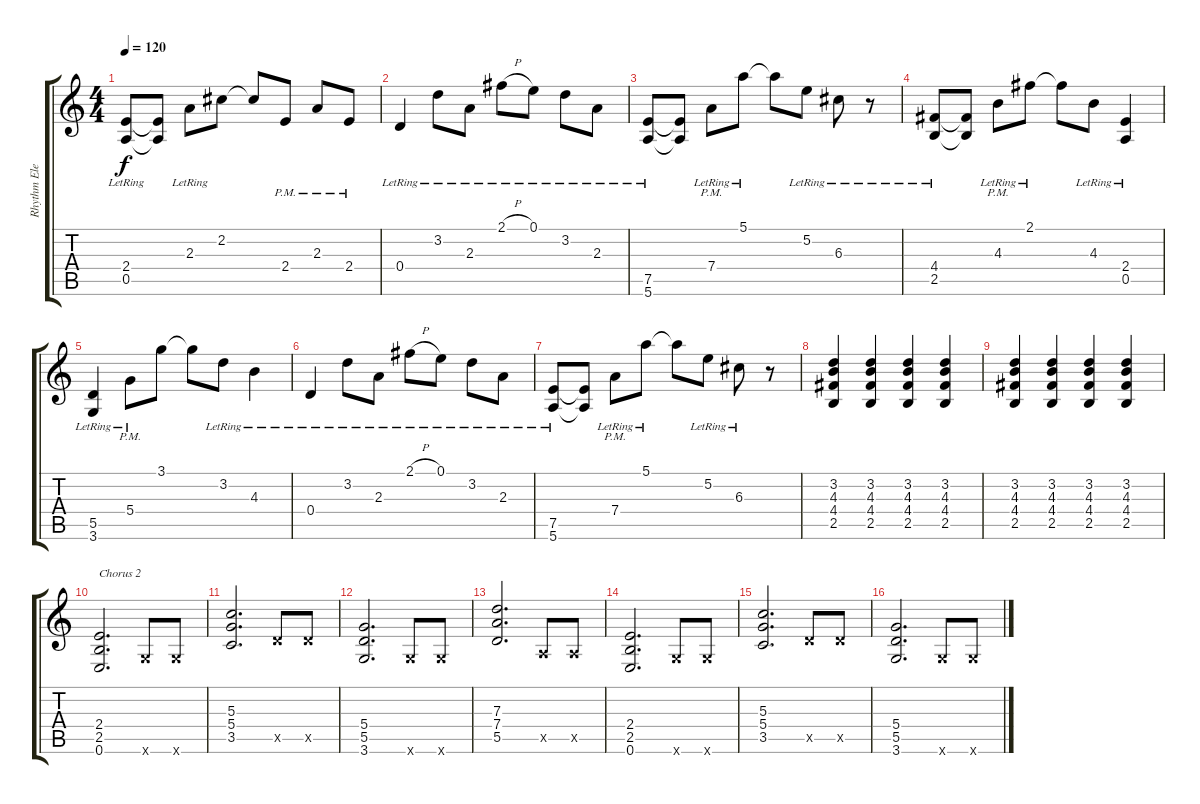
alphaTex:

\track ("Rhythm Elect" "Rhythm Ele") {instrument distortionguitar}
\staff {score tabs}
\tuning (E4 B3 G3 D3 A2 E2) {hide}
\ts (4 4)
\tempo 120
\clef g2
\ks c
(2.4{lr} 0.5{lr}).8{dy f} (2.4{t} 0.5{t}).8 2.3{lr}.8 2.2.8 2.2{t}.8 2.4{pm}.8 2.3{pm}.8 2.4{pm}.8 |
0.4{lr}.4 3.2{lr}.8 2.3{lr}.8 2.1{h lr}.8 0.1{lr}.8 3.2{lr}.8 2.3{lr}.8 |
(7.5 5.6{lr}).8 (7.5{t} 5.6{t}).8 7.4{pm lr}.8 5.1{lr}.8 5.1{t}.8 5.2{lr}.8 6.3{lr}.8 r.8 |
(4.4 2.5{lr}).8 (4.4{t} 2.5{t}).8 4.3{pm lr}.8 2.1{lr}.8 2.1{t}.8 4.3{lr}.8 (2.4 0.5{lr}).4 |
(5.5 3.6{lr}).4 5.4{pm lr}.8 3.1.8 3.1{t}.8 3.2{lr}.8 4.3{lr}.4 |
0.4{lr}.4 3.2{lr}.8 2.3{lr}.8 2.1{h lr}.8 0.1{lr}.8 3.2{lr}.8 2.3{lr}.8 |
(7.5 5.6{lr}).8 (7.5{t} 5.6{t}).8 7.4{pm lr}.8 5.1{lr}.8 5.1{t}.8 5.2{lr}.8 6.3{lr}.8 r.8 |
(3.2 4.3 4.4 2.5).4 (3.2 4.3 4.4 2.5).4 (3.2 4.3 4.4 2.5).4 (3.2 4.3 4.4 2.5).4 |
(3.2 4.3 4.4 2.5).4 (3.2 4.3 4.4 2.5).4 (3.2 4.3 4.4 2.5).4 (3.2 4.3 4.4 2.5).4 |
(2.4 2.5 0.6).2{d txt "Chorus 2"} 3.6{x}.8 3.6{x}.8 |
(5.3 5.4 3.5).2{d} 5.5{x}.8 5.5{x}.8 |
(5.4 5.5 3.6).2{d} 3.6{x}.8 3.6{x}.8 |
(7.3 7.4 5.5).2{d} 0.5{x}.8 0.5{x}.8 |
(2.4 2.5 0.6).2{d} 3.6{x}.8 3.6{x}.8 |
(5.3 5.4 3.5).2{d} 5.5{x}.8 5.5{x}.8 |
(5.4 5.5 3.6).2{d} 3.6{x}.8 3.6{x}.8
